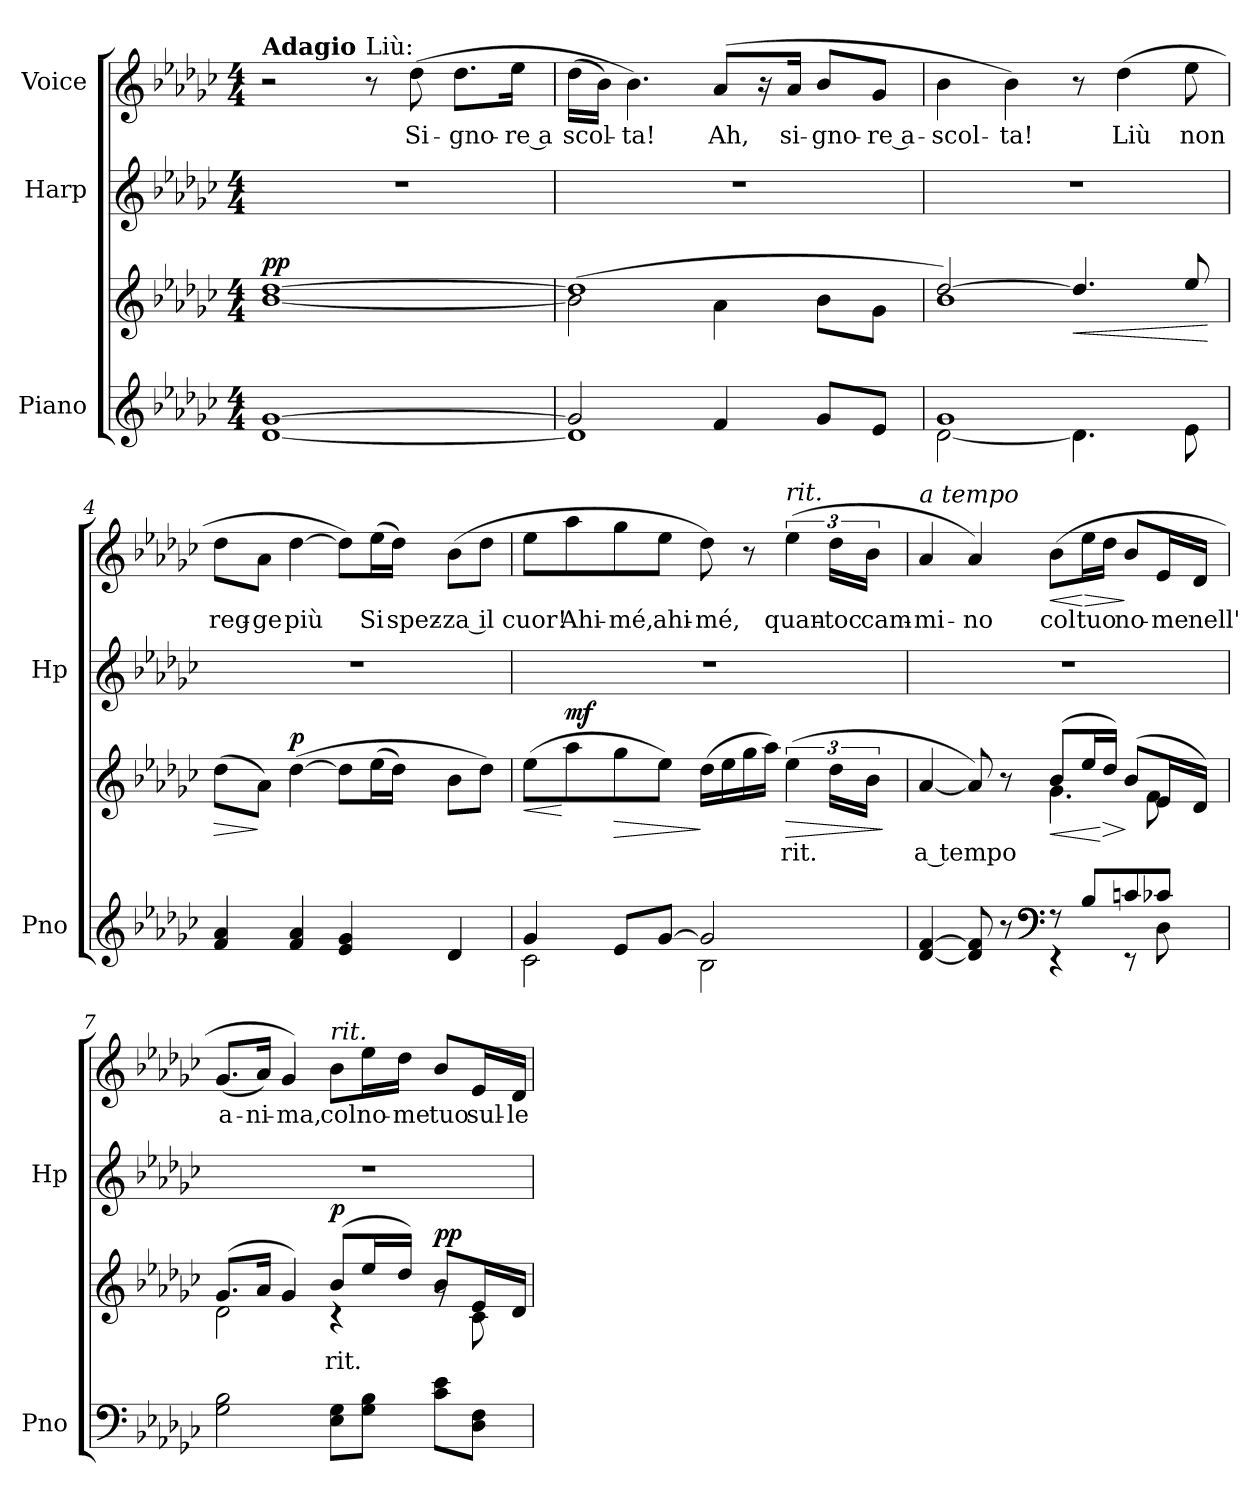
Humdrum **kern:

**kern	**kern	**text	**dynam	**kern	**kern	**text	**dynam
*part3	*part3	*part3	*part3	*part2	*part1	*part1	*part1
*staff4	*staff3	*staff3	*staff3/4	*staff2	*staff1	*staff1	*staff1
*I"Piano	*	*	*	*I"Harp	*I"Voice	*	*
*I'Pno	*	*	*	*I'Hp	*	*	*
*clefG2	*clefG2	*	*	*clefG2	*clefG2	*	*
*k[b-e-a-d-g-c-]	*k[b-e-a-d-g-c-]	*	*	*k[b-e-a-d-g-c-]	*k[b-e-a-d-g-c-]	*	*
*M4/4	*M4/4	*	*	*M4/4	*M4/4	*	*
=1	=1	=1	=1	=1	=1	=1	=1
*^	*	*	*	*	*	*	*
!	!	!	!	!	!	!LO:TX:a:B:t=Adagio	!	!
!	!	!	!	!LO:DY:b	!	!	!	!
[1g-	[1d-	[1b- [1dd-	.	pp	1r	2r	.	.
!	!	!	!	!	!	!LO:TX:a:t=Liù&colon;	!	!
.	.	.	.	.	.	8r	.	.
.	.	.	.	.	.	(8dd-\	Si-	.
.	.	.	.	.	.	8.dd-\L	gno-	.
.	.	.	.	.	.	16ee-\Jk	re a	.
=2	=2	=2	=2	=2	=2	=2	=2	=2
*	*	*^	*	*	*	*	*	*
2g-/]	1d-]	(1dd-]	2b-\]	.	.	1r	(16dd-\LL	scol-	.
.	.	.	.	.	.	.	16b-\JJ)	.	.
.	.	.	.	.	.	.	4.b-\)	ta!	.
4f/	.	.	4a-\	.	.	.	(>8a-/L	Ah,	.
.	.	.	.	.	.	.	16r	.	.
.	.	.	.	.	.	.	16a-/Jk	si-	.
8g-/L	.	.	8b-\L	.	.	.	8b-/L	gno-	.
8e-/J	.	.	8g-\J	.	.	.	8g-/J	re a-	.
!!LO:LB:g=z
=3	=3	=3	=3	=3	=3	=3	=3	=3	=3
1g-	[2d-\	[2dd-/)	1b-	.	.	1r	4b-\	scol-	.
.	.	.	.	.	.	.	4b-\)	ta!	.
!	!	!	!	!	!LO:HP:b	!	!	!	!
.	4.d-\]	4.dd-/]	.	.	<	.	8r	.	.
.	.	.	.	.	.	.	(4dd-\	Liù	.
.	8e-\	8ee-/	.	.	.	.	8ee-\	non	.
*v	*v	*	*	*	*	*	*	*	*
*	*v	*v	*	*	*	*	*	*
.	.	.	[	.	.	.	.
=4	=4	=4	=4	=4	=4	=4	=4
!	!	!	!LO:HP:b	!	!	!	!
4f/ 4a-/	(8dd-\L	.	>	1r	8dd-\L	reg-	.
.	8a-\J)	.	]	.	8a-\J	ge	.
!	!	!	!LO:DY:b	!	!	!	!
4f/ 4a-/	([4dd-\	.	p	.	[4dd-\	più	.
4e-/ 4g-/	8dd-\L]	.	.	.	8dd-\L])	.	.
.	(16ee-\L	.	.	.	(16ee-\L	Si	.
.	16dd-\JJ)	.	.	.	16dd-\JJ)	spez-	.
4d-/	8b-\L	.	.	.	(8b-\L	za il	.
.	8dd-\J)	.	.	.	8dd-\J	.	.
!!LO:LB:g=z
=5	=5	=5	=5	=5	=5	=5	=5
*^	*	*	*	*	*	*	*
!	!	!	!	!LO:HP:b	!	!	!	!
4g-/	2c-\	(8ee-\L	.	<	1r	8ee-\L	cuor!	.
!	!	!	!	!LO:DY:n=1:b	!	!	!	!
.	.	8aa-\	.	[ mf	.	8aa-\	Ahi-	.
!	!	!	!	!LO:HP:b	!	!	!	!
8e-/L	.	8gg-\	.	>	.	8gg-\	mé,	.
[8g-/J	.	8ee-\J)	.	.	.	8ee-\J	ahi-	.
2g-/]	2B-\	(16dd-\LL	.	]	.	8dd-\)	mé,	.
.	.	16ee-\	.	.	.	.	.	.
.	.	16gg-\	.	.	.	8r	.	.
.	.	16aa-\JJ)	.	.	.	.	.	.
!	!	!	!	!	!	!LO:TX:a:i:t=rit.	!	!
!	!	!	!	!LO:HP:b	!	!	!	!
.	.	(6ee-\	rit.	>	.	(6ee-\	quan-	.
.	.	24dd-\LL	.	.	.	24dd-\LL	toc	.
.	.	24b-\JJ	.	.	.	24b-\JJ	cam-	.
*v	*v	*	*	*	*	*	*	*
.	.	.	]	.	.	.	.
=6	=6	=6	=6	=6	=6	=6	=6
*^	*^	*	*	*	*	*	*
!	!	!	!	!	!	!	!LO:TX:a:i:t=a tempo	!	!
[4d-/ [4f/	2ryy	[4a-/	2ryy	a tempo	.	1r	4a-/	mi-	.
8d-/] 8f/]	.	8a-/])	.	.	.	.	4a-/)	no	.
8r	.	8r	.	.	.	.	.	.	.
*clefF4	*	*	*	*	*	*	*	*	*
!	!	!	!	!	!LO:HP:b	!	!	!	!LO:HP:b
8r	4r	(8b-/L	4.g-\	.	<	.	(8b-\L	col	<
!	!	!	!	!	!	!	!	!	!LO:HP:n=1:b
8B-/L	.	16ee-/L	.	.	.	.	16ee-\L	tuo	[ >
!	!	!	!	!	!LO:HP:n=1:b	!	!	!	!
.	.	16dd-/JJ)	.	.	[ >	.	16dd-\JJ	.	.
8cn/	8r	(8b-/L	.	.	]	.	8b-/L	no-	]
8c-X/J	8D-\	16e-/L	8f\	.	.	.	16e-/L	me	.
.	.	16d-/JJ)	.	.	.	.	16d-/JJ	nell'	.
*v	*v	*	*	*	*	*	*	*	*
!!LO:PB:g=z
=7	=7	=7	=7	=7	=7	=7	=7	=7
2G-\ 2B-\	(8.g-/L	2d-\	.	.	1r	(>8.g-/L	a-	.
.	16a-/Jk	.	.	.	.	16a-/Jk)	ni-	.
.	4g-/)	.	.	.	.	4g-/)	ma,	.
!	!	!	!	!	!	!LO:TX:a:i:t=rit.	!	!
!	!	!	!	!LO:DY:b	!	!	!	!
8E-\ 8G-\L	(8b-/L	4r	rit.	p	.	8b-\L	col	.
8G-\ 8B-\J	16ee-/L	.	.	.	.	16ee-\L	no-	.
.	16dd-/JJ)	.	.	.	.	16dd-\JJ	me	.
!	!	!	!	!LO:DY:b	!	!	!	!
8c-\ 8e-\L	8b-/L	8rg	.	pp	.	8b-/L	tuo	.
8D-\ 8F\J	16e-/L	8c-\	.	.	.	16e-/L	sul-	.
.	16d-/JJ	.	.	.	.	16d-/JJ	le	.
*	*v	*v	*	*	*	*	*	*
=	=	=	=	=	=	=	=
*-	*-	*-	*-	*-	*-	*-	*-
